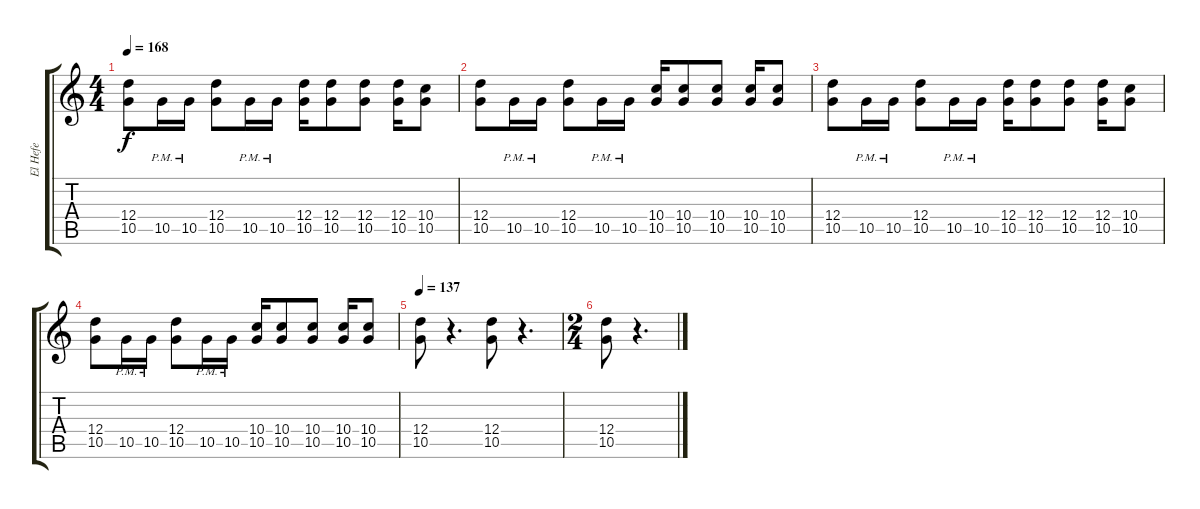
\track ("El Hefe" "El Hefe") {instrument distortionguitar}
\staff {score tabs}
\tuning (E4 B3 G3 D3 A2 E2) {hide}
\ts (4 4)
\section ("" "")
\tempo 168
\clef g2
\ks c
(12.4 10.5).8{dy f} 10.5{pm}.16 10.5{pm}.16 (12.4 10.5).8 10.5{pm}.16 10.5{pm}.16 (12.4 10.5).16 (12.4 10.5).8 (12.4 10.5).8 (12.4 10.5).16 (10.4 10.5).8 |
(12.4 10.5).8 10.5{pm}.16 10.5{pm}.16 (12.4 10.5).8 10.5{pm}.16 10.5{pm}.16 (10.4 10.5).16 (10.4 10.5).8 (10.4 10.5).8 (10.4 10.5).16 (10.4 10.5).8 |
(12.4 10.5).8 10.5{pm}.16 10.5{pm}.16 (12.4 10.5).8 10.5{pm}.16 10.5{pm}.16 (12.4 10.5).16 (12.4 10.5).8 (12.4 10.5).8 (12.4 10.5).16 (10.4 10.5).8 |
(12.4 10.5).8 10.5{pm}.16 10.5{pm}.16 (12.4 10.5).8 10.5{pm}.16 10.5{pm}.16 (10.4 10.5).16 (10.4 10.5).8 (10.4 10.5).8 (10.4 10.5).16 (10.4 10.5).8 |
\tempo 137
(12.4 10.5).8 r.4{d} (12.4 10.5).8 r.4{d} |
\ts (2 4)
(12.4 10.5).8 r.4{d}
